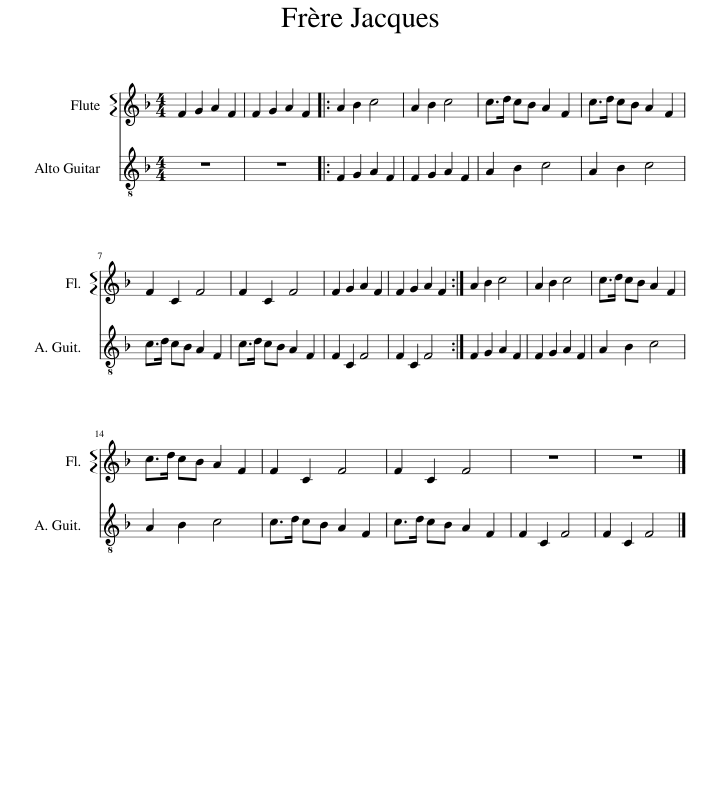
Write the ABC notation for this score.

X:1
%%score 1 2
L:1/8
M:4/4
I:linebreak $
K:F
V:1 treble
V:2 treble-8
V:1
 F2 G2 A2 F2 | F2 G2 A2 F2 |: A2 B2 c4 | A2 B2 c4 | c>d cB A2 F2 | %5
 c>d cB A2 F2 |$ F2 C2 F4 | F2 C2 F4 | F2 G2 A2 F2 | F2 G2 A2 F2 :| %10
 A2 B2 c4 | A2 B2 c4 | c>d cB A2 F2 |$ c>d cB A2 F2 | F2 C2 F4 | %15
 F2 C2 F4 | z8 | z8 |] %18
V:2
 z8 | z8 |: F2 G2 A2 F2 | F2 G2 A2 F2 | A2 B2 c4 | %5
 A2 B2 c4 |$ c>d cB A2 F2 | c>d cB A2 F2 | F2 C2 F4 | F2 C2 F4 :| %10
 F2 G2 A2 F2 | F2 G2 A2 F2 | A2 B2 c4 |$ A2 B2 c4 | c>d cB A2 F2 | %15
 c>d cB A2 F2 | F2 C2 F4 | F2 C2 F4 |] %18
